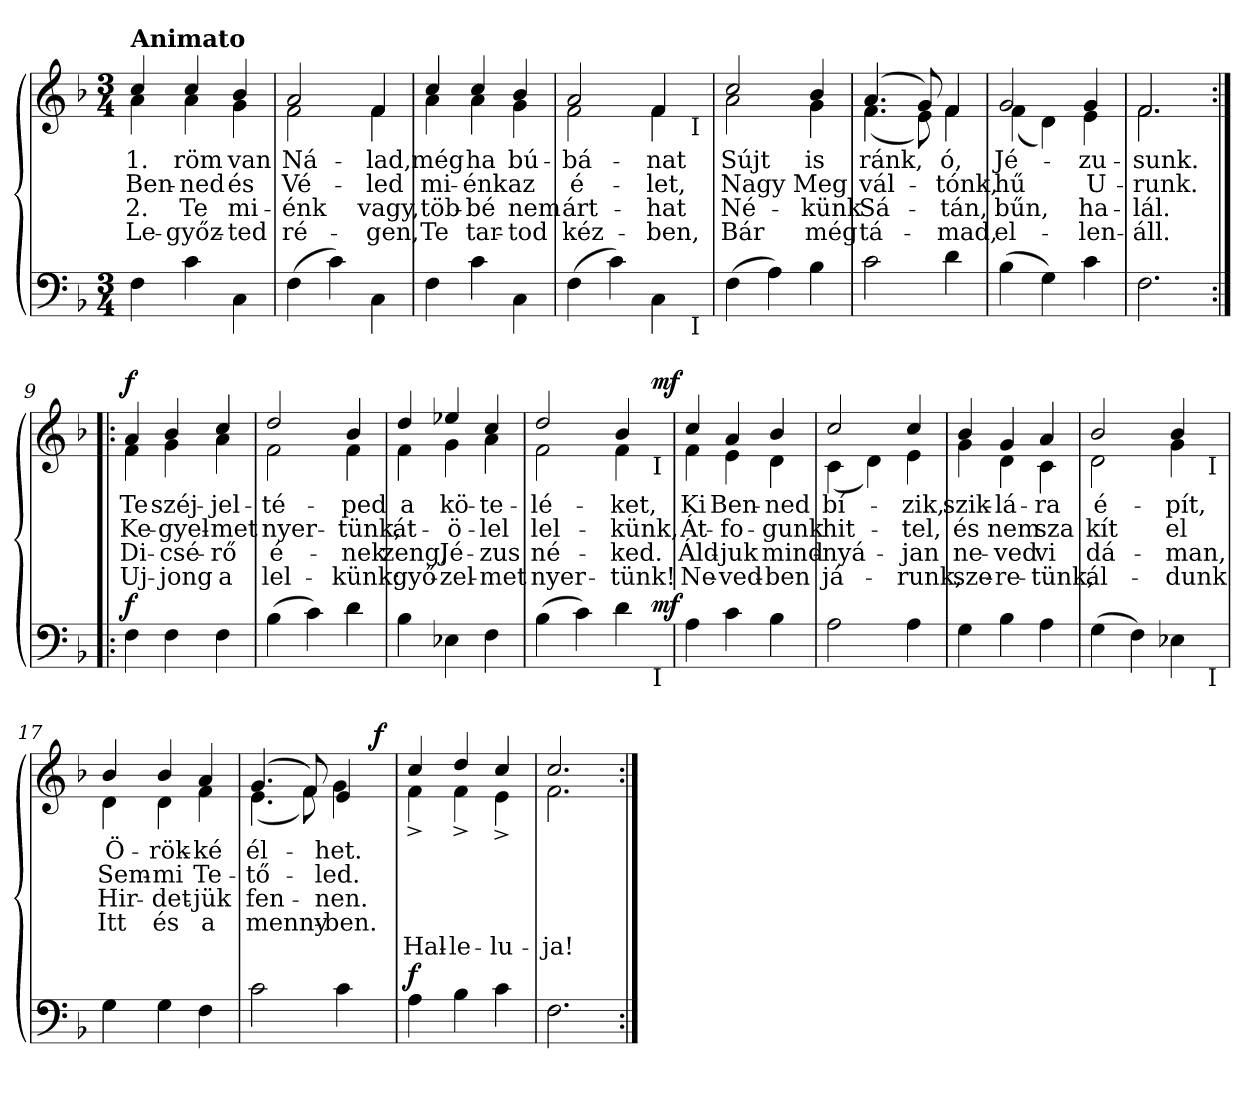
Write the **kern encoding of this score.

**kern	**dynam	**kern	**text	**text	**text	**text	**text	**dynam
*part2	*part2	*part1	*part1	*part1	*part1	*part1	*part1	*part1
*staff2	*staff2	*staff1	*staff1	*staff1	*staff1	*staff1	*staff1	*staff1
*clefF4	*	*clefG2	*	*	*	*	*	*
*k[b-]	*	*k[b-]	*	*	*	*	*	*
*F:	*	*F:	*	*	*	*	*	*
*M3/4	*	*M3/4	*	*	*	*	*	*
=1	=1	=1	=1	=1	=1	=1	=1	=1
*	*	*^	*	*	*	*	*	*
!	!	!LO:TX:a:B:t=Animato	!	!	!	!	!	!	!
!	!LO:DY:a	!	!	!LO:LY:b	!LO:LY:b	!LO:LY:b	!LO:LY:b	!	!
!	!LO:DY:n=1:a	!	!	!	!	!	!	!	!LO:DY:b
!	!	!	!	!	!	!	!	!	!LO:DY:n=1:b
4F\	p mf	4cc/	4a\	1.	Ben-	2.	Le-	.	mf p
!	!	!	!	!LO:LY:b	!LO:LY:b	!LO:LY:b	!LO:LY:b	!	!
4c\	.	4cc/	4a\	-röm	-ned	Te	-győz-	.	.
!	!	!	!	!LO:LY:b	!LO:LY:b	!LO:LY:b	!LO:LY:b	!	!
4C\	.	4b-/	4g\	van	és	mi-	-ted	.	.
=2	=2	=2	=2	=2	=2	=2	=2	=2	=2
!	!	!	!	!LO:LY:b	!LO:LY:b	!LO:LY:b	!LO:LY:b	!	!
(<4F\	.	2a/	2f\	Ná-	Vé-	-énk	ré-	.	.
4c\)	.	.	.	.	.	.	.	.	.
!	!	!	!	!LO:LY:b	!LO:LY:b	!LO:LY:b	!LO:LY:b	!	!
4C\	.	4f/	4f\	-lad,	-led	vagy,	-gen,	.	.
=3	=3	=3	=3	=3	=3	=3	=3	=3	=3
!	!	!	!	!LO:LY:b	!LO:LY:b	!LO:LY:b	!LO:LY:b	!	!
4F\	.	4cc/	4a\	még	mi-	töb-	Te	.	.
!	!	!	!	!LO:LY:b	!LO:LY:b	!LO:LY:b	!LO:LY:b	!	!
4c\	.	4cc/	4a\	ha	-énk	-bé	tar-	.	.
!	!	!	!	!LO:LY:b	!LO:LY:b	!LO:LY:b	!LO:LY:b	!	!
4C\	.	4b-/	4g\	bú-	az	nem	-tod	.	.
=4	=4	=4	=4	=4	=4	=4	=4	=4	=4
!	!	!	!	!LO:LY:b	!LO:LY:b	!LO:LY:b	!LO:LY:b	!	!
*^	*	*	*^	*	*	*	*	*	*
(<4F\	2ryy	.	2a/	2f\	2ryy	-bá-	é-	árt-	kéz-	.	.
4c\)	.	.	.	.	.	.	.	.	.	.	.
!	!	!	!	!	!	!LO:LY:b	!LO:LY:b	!LO:LY:b	!LO:LY:b	!	!
4C\	8ryy	.	4f/	4f\	8ryy	-nat	-let,	-hat	-ben,	.	.
.	32ryy	.	.	.	32ryy	.	.	.	.	.	.
!	!	!	!	!	!LO:TX:b:t=I	!	!	!	!	!	!
!	!LO:TX:b:t=I	!	!	!	!	!	!	!	!	!	!
.	16.ryy	.	.	.	16.ryy	.	.	.	.	.	.
*v	*v	*	*	*	*	*	*	*	*	*	*
*	*	*	*v	*v	*	*	*	*	*	*
=5	=5	=5	=5	=5	=5	=5	=5	=5	=5
*^	*	*	*^	*	*	*	*	*	*
!	!	!	!	!	!	!LO:LY:b	!LO:LY:b	!LO:LY:b	!LO:LY:b	!	!
*v	*v	*	*	*	*	*	*	*	*	*	*
*	*	*	*v	*v	*	*	*	*	*	*
(<4F\	.	2cc/	2a\	Sújt	Nagy	Né-	Bár	.	.
4A\)	.	.	.	.	.	.	.	.	.
!	!	!	!	!LO:LY:b	!LO:LY:b	!LO:LY:b	!LO:LY:b	!	!
4B-\	.	4b-/	4g\	is	Meg­	-künk	még	.	.
!!LO:LB:g=z	!!
=6	=6	=6	=6	=6	=6	=6	=6	=6	=6
!	!	!	!	!LO:LY:b	!LO:LY:b	!LO:LY:b	!LO:LY:b	!	!
2c\	.	(>4.a/	(<4.f\	ránk,	vál-	Sá-	tá-	.	.
.	.	8g/)	8e\)	.	.	.	.	.	.
!	!	!	!	!LO:LY:b	!LO:LY:b	!LO:LY:b	!LO:LY:b	!	!
4d\	.	4f/	4f\	ó,	-tónk,	-tán,	-mad,	.	.
=7	=7	=7	=7	=7	=7	=7	=7	=7	=7
!	!	!	!	!LO:LY:b	!LO:LY:b	!LO:LY:b	!LO:LY:b	!	!
(<4B-\	.	2g/	(<4f\	Jé-	hű	bűn,	el-	.	.
4G\)	.	.	4d\)	.	.	.	.	.	.
!	!	!	!	!LO:LY:b	!LO:LY:b	!LO:LY:b	!LO:LY:b	!	!
4c\	.	4g/	4e\	-zu-	U-	ha-	-len-	.	.
=8	=8	=8	=8	=8	=8	=8	=8	=8	=8
!	!	!	!	!LO:LY:b	!LO:LY:b	!LO:LY:b	!LO:LY:b	!	!
2.F\	.	2.f/	2.f\	-sunk.	-runk.	-lál.	-áll.	.	.
=9:|!|:	=9:|!|:	=9:|!|:	=9:|!|:	=9:|!|:	=9:|!|:	=9:|!|:	=9:|!|:	=9:|!|:	=9:|!|:
!	!LO:DY:a	!	!	!LO:LY:b	!LO:LY:b	!LO:LY:b	!LO:LY:b	!	!LO:DY:a
4F\	f	4a/	4f\	Te	Ke-	Di-	Uj-	.	f
!	!	!	!	!LO:LY:b	!LO:LY:b	!LO:LY:b	!LO:LY:b	!	!
4F\	.	4b-/	4g\	széj-	-gyel-	-csé-	-jong	.	.
!	!	!	!	!LO:LY:b	!LO:LY:b	!LO:LY:b	!LO:LY:b	!	!
4F\	.	4cc/	4a\	-jel-	-met	-rő	a	.	.
=10	=10	=10	=10	=10	=10	=10	=10	=10	=10
!	!	!	!	!LO:LY:b	!LO:LY:b	!LO:LY:b	!LO:LY:b	!	!
(<4B-\	.	2dd/	2f\	-té-	nyer-	é-	lel-	.	.
4c\)	.	.	.	.	.	.	.	.	.
!	!	!	!	!LO:LY:b	!LO:LY:b	!LO:LY:b	!LO:LY:b	!	!
4d\	.	4b-/	4f\	-ped	-tünk,	-nek	-künk:	.	.
!!LO:LB:g=z	!!
=11	=11	=11	=11	=11	=11	=11	=11	=11	=11
!	!	!	!	!LO:LY:b	!LO:LY:b	!LO:LY:b	!LO:LY:b	!	!
4B-\	.	4dd/	4f\	a	át-	zeng,	győ-	.	.
!	!	!	!	!LO:LY:b	!LO:LY:b	!LO:LY:b	!LO:LY:b	!	!
4E-X\	.	4ee-X/	4g\	kö-	-ö-	Jé-	-zel-	.	.
!	!	!	!	!LO:LY:b	!LO:LY:b	!LO:LY:b	!LO:LY:b	!	!
4F\	.	4cc/	4a\	-te-	-lel	-zus	-met	.	.
=12	=12	=12	=12	=12	=12	=12	=12	=12	=12
!	!	!	!	!LO:LY:b	!LO:LY:b	!LO:LY:b	!LO:LY:b	!	!
*^	*	*	*^	*	*	*	*	*	*
(<4B-\	2ryy	.	2dd/	2f\	2ryy	-lé-	lel-	né-	nyer-	.	.
4c\)	.	.	.	.	.	.	.	.	.	.	.
!	!	!	!	!	!	!LO:LY:b	!LO:LY:b	!LO:LY:b	!LO:LY:b	!	!
4d\	8ryy	.	4b-/	4f\	8ryy	-ket,	-künk,	-ked.	-tünk!	.	.
.	32ryy	.	.	.	32ryy	.	.	.	.	.	.
!	!	!	!	!	!LO:TX:b:t=I	!	!	!	!	!	!
!	!LO:TX:b:t=I	!	!	!	!	!	!	!	!	!	!
!	!	!LO:DY:a	!	!	!	!	!	!	!	!	!LO:DY:a
.	16.ryy	mf	.	.	16.ryy	.	.	.	.	.	mf
*v	*v	*	*	*	*	*	*	*	*	*	*
*	*	*	*v	*v	*	*	*	*	*	*
=13	=13	=13	=13	=13	=13	=13	=13	=13	=13
*^	*	*	*^	*	*	*	*	*	*
!	!	!	!	!	!	!LO:LY:b	!LO:LY:b	!LO:LY:b	!LO:LY:b	!	!
*v	*v	*	*	*	*	*	*	*	*	*	*
*	*	*	*v	*v	*	*	*	*	*	*
4A\	.	4cc/	4f\	Ki	Át-	Áld-	Ne-	.	.
!	!	!	!	!LO:LY:b	!LO:LY:b	!LO:LY:b	!LO:LY:b	!	!
4c\	.	4a/	4e\	Ben-	-fo-	-juk	-ved-	.	.
!	!	!	!	!LO:LY:b	!LO:LY:b	!LO:LY:b	!LO:LY:b	!	!
4B-\	.	4b-/	4d\	-ned	-gunk	mind-	-ben	.	.
=14	=14	=14	=14	=14	=14	=14	=14	=14	=14
!	!	!	!	!LO:LY:b	!LO:LY:b	!LO:LY:b	!LO:LY:b	!	!
2A\	.	2cc/	(<4c\	bí-	hit-	-nyá-	já-	.	.
.	.	.	4d\)	.	.	.	.	.	.
!	!	!	!	!LO:LY:b	!LO:LY:b	!LO:LY:b	!LO:LY:b	!	!
4A\	.	4cc/	4e\	-zik,	-tel,	-jan	-runk,	.	.
=15	=15	=15	=15	=15	=15	=15	=15	=15	=15
!	!	!	!	!LO:LY:b	!LO:LY:b	!LO:LY:b	!LO:LY:b	!	!
4G\	.	4b-/	4g\	szik-	és	ne-	sze-	.	.
!	!	!	!	!LO:LY:b	!LO:LY:b	!LO:LY:b	!LO:LY:b	!	!
4B-\	.	4g/	4d\	-lá-	nem	-ved	-re-	.	.
!	!	!	!	!LO:LY:b	!LO:LY:b	!LO:LY:b	!LO:LY:b	!	!
4A\	.	4a/	4c\	-ra	sza­	vi­	-tünk,	.	.
!!LO:LB:g=z
=16	=16	=16	=16	=16	=16	=16	=16	=16	=16
!	!	!	!	!LO:LY:b	!LO:LY:b	!LO:LY:b	!LO:LY:b	!	!
*^	*	*	*^	*	*	*	*	*	*
(<4G\	2ryy	.	2b-/	2d\	2ryy	é-	kít	dá-	ál-	.	.
4F\)	.	.	.	.	.	.	.	.	.	.	.
!	!	!	!	!	!	!LO:LY:b	!LO:LY:b	!LO:LY:b	!LO:LY:b	!	!
4E-X\	8ryy	.	4b-/	4g\	8ryy	-pít,	el	-man,	-dunk	.	.
.	32ryy	.	.	.	32ryy	.	.	.	.	.	.
!	!	!	!	!	!LO:TX:b:t=I	!	!	!	!	!	!
!	!LO:TX:b:t=I	!	!	!	!	!	!	!	!	!	!
.	16.ryy	.	.	.	16.ryy	.	.	.	.	.	.
*v	*v	*	*	*	*	*	*	*	*	*	*
*	*	*	*v	*v	*	*	*	*	*	*
=17	=17	=17	=17	=17	=17	=17	=17	=17	=17
*^	*	*	*^	*	*	*	*	*	*
!	!	!	!	!	!	!LO:LY:b	!LO:LY:b	!LO:LY:b	!LO:LY:b	!	!
*v	*v	*	*	*	*	*	*	*	*	*	*
*	*	*	*v	*v	*	*	*	*	*	*
4G\	.	4b-/	4d\	Ö-	Sem-	Hir-	Itt	.	.
!	!	!	!	!LO:LY:b	!LO:LY:b	!LO:LY:b	!LO:LY:b	!	!
4G\	.	4b-/	4d\	-rök-	-mi	-det-	és	.	.
!	!	!	!	!LO:LY:b	!LO:LY:b	!LO:LY:b	!LO:LY:b	!	!
4F\	.	4a/	4f\	-ké	Te-	-jük	a	.	.
=18	=18	=18	=18	=18	=18	=18	=18	=18	=18
!	!	!	!	!LO:LY:b	!LO:LY:b	!LO:LY:b	!LO:LY:b	!	!
*	*	*	*^	*	*	*	*	*	*
2c\	.	(>4.g/	(<4.e\	2ryy	él-	-tő-	fen-	menny-	.	.
.	.	8f/)	8f\)	.	.	.	.	.	.	.
!	!	!	!	!	!LO:LY:b	!LO:LY:b	!LO:LY:b	!LO:LY:b	!	!
4c\	.	4e/	4g\	8ryy	-het.	-led.	-nen.	-ben.	.	.
.	.	.	.	32ryy	.	.	.	.	.	.
!	!	!	!	!	!	!	!	!	!	!LO:DY:a
.	.	.	.	16.ryy	.	.	.	.	.	f
*	*	*	*v	*v	*	*	*	*	*	*
=19	=19	=19	=19	=19	=19	=19	=19	=19	=19
*	*	*	*^	*	*	*	*	*	*
!	!LO:DY:a	!	!	!	!	!	!	!	!LO:LY:b	!
*	*	*	*v	*v	*	*	*	*	*	*
4A\	f	4cc/	4f^>\	.	.	.	.	Hal-	.
!	!	!	!	!	!	!	!	!LO:LY:b	!
4B-\	.	4dd/	4f^>\	.	.	.	.	-le-	.
!	!	!	!	!	!	!	!	!LO:LY:b	!
4c\	.	4cc/	4e^>\	.	.	.	.	-lu-	.
=20	=20	=20	=20	=20	=20	=20	=20	=20	=20
!	!	!	!	!	!	!	!	!LO:LY:b	!
2.F\	.	2.cc/	2.f\	.	.	.	.	-ja!	.
*	*	*v	*v	*	*	*	*	*	*
=:|!	=:|!	=:|!	=:|!	=:|!	=:|!	=:|!	=:|!	=:|!
*-	*-	*-	*-	*-	*-	*-	*-	*-
